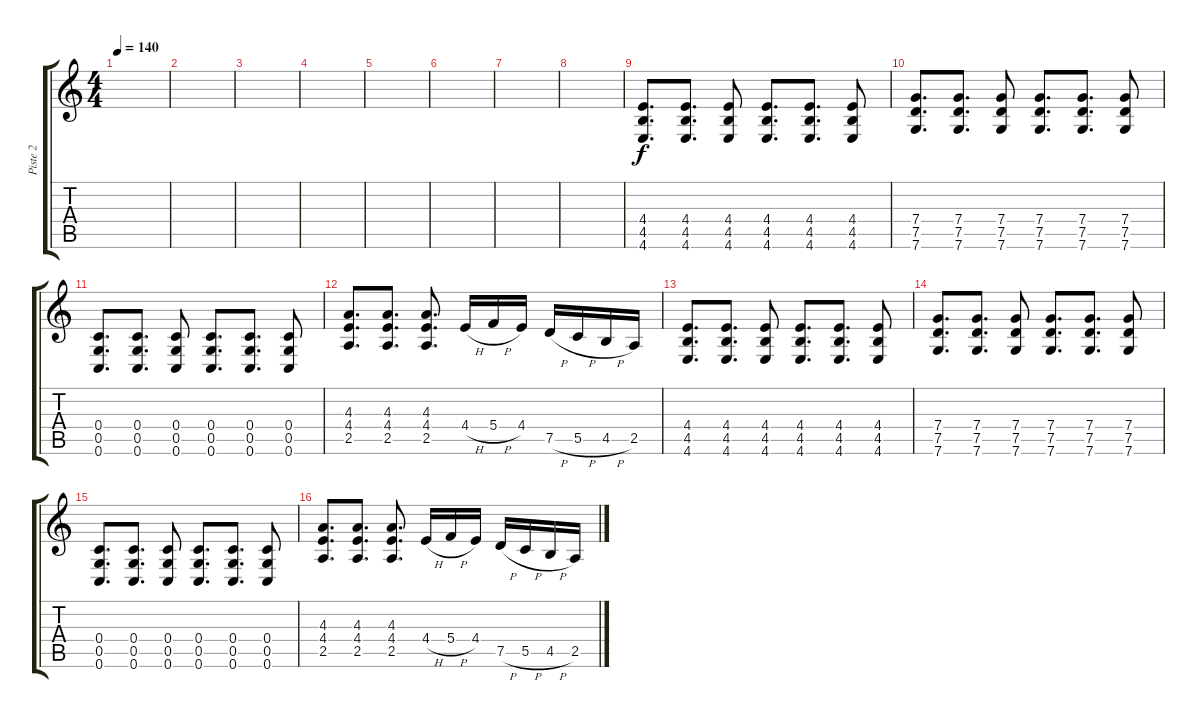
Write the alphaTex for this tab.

\track ("Piste 2" "Piste 2") {instrument distortionguitar}
\staff {score tabs}
\tuning (D4 A3 F3 C3 G2 C2) {hide}
\ts (4 4)
\tempo 140
\clef g2
\ks c
|
|
|
|
|
|
|
|
(4.4 4.5 4.6).8{d} (4.4 4.5 4.6).8{d} (4.4 4.5 4.6).8 (4.4 4.5 4.6).8{d} (4.4 4.5 4.6).8{d} (4.4 4.5 4.6).8 |
(7.4 7.5 7.6).8{d} (7.4 7.5 7.6).8{d} (7.4 7.5 7.6).8 (7.4 7.5 7.6).8{d} (7.4 7.5 7.6).8{d} (7.4 7.5 7.6).8 |
(0.4 0.5 0.6).8{d} (0.4 0.5 0.6).8{d} (0.4 0.5 0.6).8 (0.4 0.5 0.6).8{d} (0.4 0.5 0.6).8{d} (0.4 0.5 0.6).8 |
(4.3 4.4 2.5).8{d} (4.3 4.4 2.5).8{d} (4.3 4.4 2.5).8{d} 4.4{h}.16 5.4{h}.16 4.4.16 7.5{h}.16 5.5{h}.16 4.5{h}.16 2.5.16 |
(4.4 4.5 4.6).8{d} (4.4 4.5 4.6).8{d} (4.4 4.5 4.6).8 (4.4 4.5 4.6).8{d} (4.4 4.5 4.6).8{d} (4.4 4.5 4.6).8 |
(7.4 7.5 7.6).8{d} (7.4 7.5 7.6).8{d} (7.4 7.5 7.6).8 (7.4 7.5 7.6).8{d} (7.4 7.5 7.6).8{d} (7.4 7.5 7.6).8 |
(0.4 0.5 0.6).8{d} (0.4 0.5 0.6).8{d} (0.4 0.5 0.6).8 (0.4 0.5 0.6).8{d} (0.4 0.5 0.6).8{d} (0.4 0.5 0.6).8 |
(4.3 4.4 2.5).8{d} (4.3 4.4 2.5).8{d} (4.3 4.4 2.5).8{d} 4.4{h}.16 5.4{h}.16 4.4.16 7.5{h}.16 5.5{h}.16 4.5{h}.16 2.5.16
